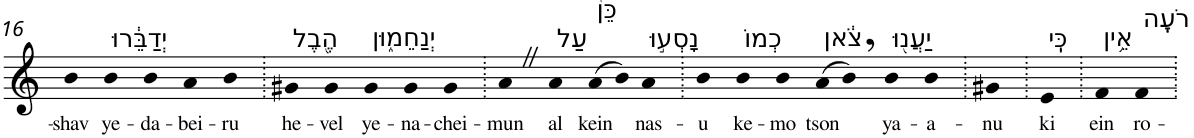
**kern	**text
*part1	*part1
*staff1	*staff1
*I"Piano	*
*I'Pno	*
!!LO:PB:g=z
*clefG2	*
*k[]	*
=16	=16
!	!LO:LY:b
4b	-shav
!LO:TX:a:t=יְדַבֵּ֔רוּ	!
!	!LO:LY:b
4b	ye-
!	!LO:LY:b
4b	-da-
!	!LO:LY:b
4a	-bei-
!	!LO:LY:b
4b	-ru
=17.	=17.
!LO:TX:a:t=הֶ֖בֶל	!
!	!LO:LY:b
4g#X	he-
!	!LO:LY:b
4g#	-vel
!LO:TX:a:t=יְנַחֵמ֑וּן	!
!	!LO:LY:b
4g#	ye-
!	!LO:LY:b
4g#	-na-
!	!LO:LY:b
4g#	-chei-
=18.	=18.
!	!LO:LY:b
4aZ	-mun
!LO:TX:a:t=עַל	!
!	!LO:LY:b
4a	al
!LO:TX:a:t=כֵּן֙	!
!	!LO:LY:b
(>8a	kein
8b)	.
!LO:TX:a:t=נָסְע֣וּ	!
!	!LO:LY:b
4a	nas-
=19.	=19.
!	!LO:LY:b
4b	-u
!LO:TX:a:t=כְמוֹ	!
!	!LO:LY:b
4b	ke-
!	!LO:LY:b
4b	-mo
!LO:TX:a:t=צֹ֔אן	!
!	!LO:LY:b
(>8a	tson
8b,)	.
!LO:TX:a:t=יַעֲנ֖וּ	!
!	!LO:LY:b
4b	ya-
!	!LO:LY:b
4b	-a-
=20.	=20.
!	!LO:LY:b
4g#X	-nu
=21.	=21.
!LO:TX:a:t=כִּֽי	!
!	!LO:LY:b
4e	ki
=22.	=22.
!LO:TX:a:t=אֵ֥ין	!
!	!LO:LY:b
4f	ein
!LO:TX:a:t=רֹעֶֽה	!
!	!LO:LY:b
4f	ro-
=.	=.
*-	*-
